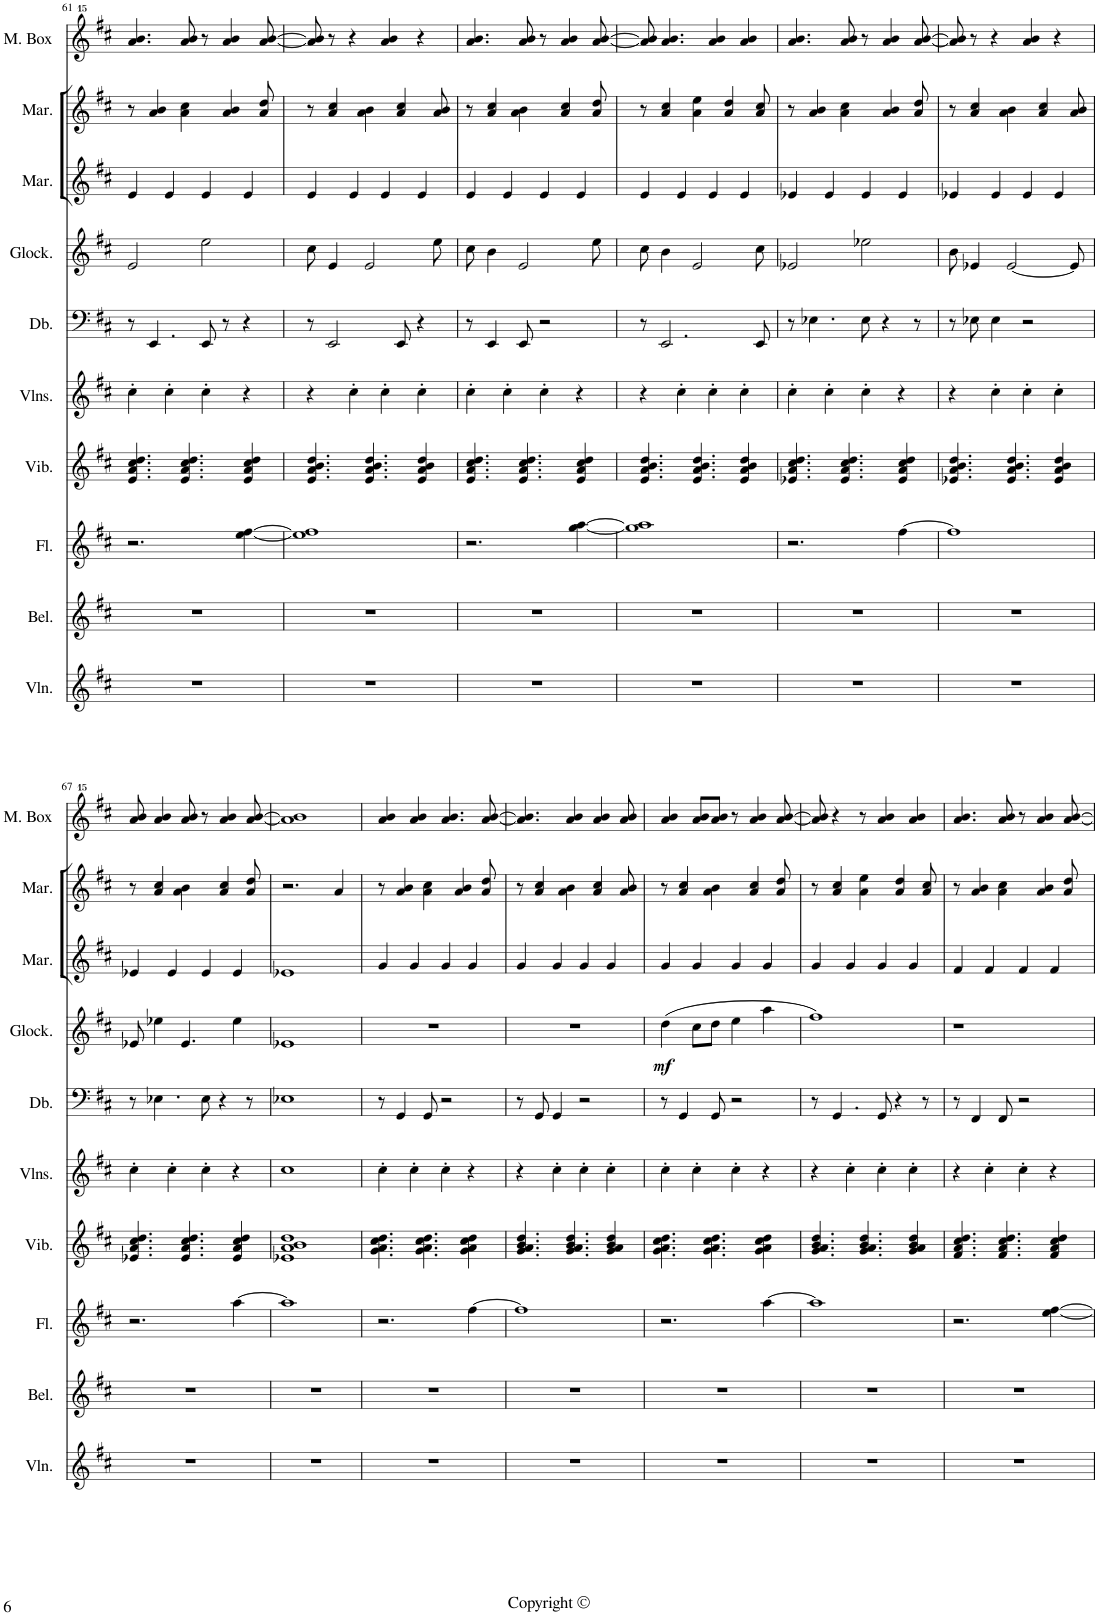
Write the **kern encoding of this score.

**kern	**kern	**kern	**kern	**kern	**kern	**kern	**dynam	**kern	**kern	**kern
*part10	*part9	*part8	*part7	*part6	*part5	*part4	*part4	*part3	*part2	*part1
*staff10	*staff9	*staff8	*staff7	*staff6	*staff5	*staff4	*staff4	*staff3	*staff2	*staff1
*I"Violin	*I"Tubular Bells	*I"Flute	*I"Vibraphone	*I"Violins	*I"Double Bass	*I"Glockenspiel	*	*I"Marimba	*I"Marimba	*I"Music Box
*I'Vln.	*I'Bel.	*I'Fl.	*I'Vib.	*I'Vlns.	*I'Db.	*I'Glock.	*	*I'Mar.	*I'Mar.	*I'M. Box
!!LO:PB:g=z
*clefG2	*clefG2	*clefG2	*clefG2	*clefG2	*clefF4	*clefG2	*	*clefG2	*clefG2	*clefG^^2
*	*	*	*	*	*Trd7c12	*Trd-14c-24	*	*	*	*
*k[f#c#]	*k[f#c#]	*k[f#c#]	*k[f#c#]	*k[f#c#]	*k[f#c#]	*k[f#c#]	*	*k[f#c#]	*k[f#c#]	*k[f#c#]
*M4/4	*M4/4	*M4/4	*M4/4	*M4/4	*M4/4	*M4/4	*	*M4/4	*M4/4	*M4/4
=61	=61	=61	=61	=61	=61	=61	=61	=61	=61	=61
1r	1r	2.r	4.e/ 4.a/ 4.cc#/ 4.dd/	4cc#'\	8r	2e/	.	4e/	8r	4.aaa/ 4.bbb/
.	.	.	.	.	4.EE/	.	.	.	4a/ 4b/	.
.	.	.	.	4cc#'\	.	.	.	4e/	.	.
.	.	.	4.e/ 4.a/ 4.cc#/ 4.dd/	.	.	.	.	.	4a\ 4cc#\	8aaa/ 8bbb/
.	.	.	.	4cc#'\	8EE/	2ee\	.	4e/	.	8r
.	.	.	.	.	8r	.	.	.	4a/ 4b/	4aaa/ 4bbb/
.	.	[4ee\ [4ff#\	4e/ 4a/ 4cc#/ 4dd/	4r	4r	.	.	4e/	.	.
.	.	.	.	.	.	.	.	.	8a/ 8dd/	[8aaa/ [8bbb/
=62	=62	=62	=62	=62	=62	=62	=62	=62	=62	=62
1r	1r	1ee] 1ff#]	4.e/ 4.a/ 4.b/ 4.dd/	4r	8r	8cc#\	.	4e/	8r	8aaa/] 8bbb/]
.	.	.	.	.	2EE/	4e/	.	.	4a/ 4cc#/	8r
.	.	.	.	4cc#'\	.	.	.	4e/	.	4r
.	.	.	4.e/ 4.a/ 4.b/ 4.dd/	.	.	2e/	.	.	4a\ 4b\	.
.	.	.	.	4cc#'\	.	.	.	4e/	.	4aaa/ 4bbb/
.	.	.	.	.	8EE/	.	.	.	4a/ 4cc#/	.
.	.	.	4e/ 4a/ 4b/ 4dd/	4cc#'\	4r	.	.	4e/	.	4r
.	.	.	.	.	.	8ee\	.	.	8a/ 8b/	.
=63	=63	=63	=63	=63	=63	=63	=63	=63	=63	=63
1r	1r	2.r	4.e/ 4.a/ 4.cc#/ 4.dd/	4cc#'\	8r	8cc#\	.	4e/	8r	4.aaa/ 4.bbb/
.	.	.	.	.	4EE/	4b\	.	.	4a/ 4cc#/	.
.	.	.	.	4cc#'\	.	.	.	4e/	.	.
.	.	.	4.e/ 4.a/ 4.cc#/ 4.dd/	.	8EE/	2e/	.	.	4a\ 4b\	8aaa/ 8bbb/
.	.	.	.	4cc#'\	2r	.	.	4e/	.	8r
.	.	.	.	.	.	.	.	.	4a/ 4cc#/	4aaa/ 4bbb/
.	.	[4gg\ [4aa\	4e/ 4a/ 4cc#/ 4dd/	4r	.	.	.	4e/	.	.
.	.	.	.	.	.	8ee\	.	.	8a/ 8dd/	[8aaa/ [8bbb/
=64	=64	=64	=64	=64	=64	=64	=64	=64	=64	=64
1r	1r	1gg] 1aa]	4.e/ 4.a/ 4.b/ 4.dd/	4r	8r	8cc#\	.	4e/	8r	8aaa/] 8bbb/]
.	.	.	.	.	2.EE/	4b\	.	.	4a/ 4cc#/	4.aaa/ 4.bbb/
.	.	.	.	4cc#'\	.	.	.	4e/	.	.
.	.	.	4.e/ 4.a/ 4.b/ 4.dd/	.	.	2e/	.	.	4a\ 4ee\	.
.	.	.	.	4cc#'\	.	.	.	4e/	.	4aaa/ 4bbb/
.	.	.	.	.	.	.	.	.	4a/ 4dd/	.
.	.	.	4e/ 4a/ 4b/ 4dd/	4cc#'\	.	.	.	4e/	.	4aaa/ 4bbb/
.	.	.	.	.	8EE/	8cc#\	.	.	8a/ 8cc#/	.
=65	=65	=65	=65	=65	=65	=65	=65	=65	=65	=65
1r	1r	2.r	4.e-X/ 4.a/ 4.cc#/ 4.dd/	4cc#'\	8r	2e-X/	.	4e-X/	8r	4.aaa/ 4.bbb/
.	.	.	.	.	4.E-X\	.	.	.	4a/ 4b/	.
.	.	.	.	4cc#'\	.	.	.	4e-/	.	.
.	.	.	4.e-/ 4.a/ 4.cc#/ 4.dd/	.	.	.	.	.	4a\ 4cc#\	8aaa/ 8bbb/
.	.	.	.	4cc#'\	8E-\	2ee-X\	.	4e-/	.	8r
.	.	.	.	.	4r	.	.	.	4a/ 4b/	4aaa/ 4bbb/
.	.	[4ff#\	4e-/ 4a/ 4cc#/ 4dd/	4r	.	.	.	4e-/	.	.
.	.	.	.	.	8r	.	.	.	8a/ 8dd/	[8aaa/ [8bbb/
=66	=66	=66	=66	=66	=66	=66	=66	=66	=66	=66
1r	1r	1ff#]	4.e-X/ 4.a/ 4.b/ 4.dd/	4r	8r	8b\	.	4e-X/	8r	8aaa/] 8bbb/]
.	.	.	.	.	8E-X\	4e-X/	.	.	4a/ 4cc#/	8r
.	.	.	.	4cc#'\	4E-\	.	.	4e-/	.	4r
.	.	.	4.e-/ 4.a/ 4.b/ 4.dd/	.	.	[2e-/	.	.	4a\ 4b\	.
.	.	.	.	4cc#'\	2r	.	.	4e-/	.	4aaa/ 4bbb/
.	.	.	.	.	.	.	.	.	4a/ 4cc#/	.
.	.	.	4e-/ 4a/ 4b/ 4dd/	4cc#'\	.	.	.	4e-/	.	4r
.	.	.	.	.	.	8e-/]	.	.	8a/ 8b/	.
!!LO:LB:g=z
=67	=67	=67	=67	=67	=67	=67	=67	=67	=67	=67
1r	1r	2.r	4.e-X/ 4.a/ 4.cc#/ 4.dd/	4cc#'\	8r	8e-X/	.	4e-X/	8r	8aaa/ 8bbb/
.	.	.	.	.	4.E-X\	4ee-X\	.	.	4a/ 4cc#/	4aaa/ 4bbb/
.	.	.	.	4cc#'\	.	.	.	4e-/	.	.
.	.	.	4.e-/ 4.a/ 4.cc#/ 4.dd/	.	.	4.e-/	.	.	4a\ 4b\	8aaa/ 8bbb/
.	.	.	.	4cc#'\	8E-\	.	.	4e-/	.	8r
.	.	.	.	.	4r	.	.	.	4a/ 4cc#/	4aaa/ 4bbb/
.	.	[4aa\	4e-/ 4a/ 4cc#/ 4dd/	4r	.	4ee-\	.	4e-/	.	.
.	.	.	.	.	8r	.	.	.	8a/ 8dd/	[8aaa/ [8bbb/
=68	=68	=68	=68	=68	=68	=68	=68	=68	=68	=68
1r	1r	1aa]	1e-X 1a 1b 1dd	1cc#	1E-X	1e-X	.	1e-X	2.r	1aaa] 1bbb]
.	.	.	.	.	.	.	.	.	4a/	.
=69	=69	=69	=69	=69	=69	=69	=69	=69	=69	=69
1r	1r	2.r	4.g\ 4.a\ 4.cc#\ 4.dd\	4cc#'\	8r	1r	.	4g/	8r	4aaa/ 4bbb/
.	.	.	.	.	4GG/	.	.	.	4a/ 4b/	.
.	.	.	.	4cc#'\	.	.	.	4g/	.	4aaa/ 4bbb/
.	.	.	4.g\ 4.a\ 4.cc#\ 4.dd\	.	8GG/	.	.	.	4a\ 4cc#\	.
.	.	.	.	4cc#'\	2r	.	.	4g/	.	4.aaa/ 4.bbb/
.	.	.	.	.	.	.	.	.	4a/ 4b/	.
.	.	[4ff#\	4g\ 4a\ 4cc#\ 4dd\	4r	.	.	.	4g/	.	.
.	.	.	.	.	.	.	.	.	8a/ 8dd/	[8aaa/ [8bbb/
=70	=70	=70	=70	=70	=70	=70	=70	=70	=70	=70
1r	1r	1ff#]	4.g/ 4.a/ 4.b/ 4.dd/	4r	8r	1r	.	4g/	8r	4.aaa/] 4.bbb/]
.	.	.	.	.	8GG/	.	.	.	4a/ 4cc#/	.
.	.	.	.	4cc#'\	4GG/	.	.	4g/	.	.
.	.	.	4.g/ 4.a/ 4.b/ 4.dd/	.	.	.	.	.	4a\ 4b\	4aaa/ 4bbb/
.	.	.	.	4cc#'\	2r	.	.	4g/	.	.
.	.	.	.	.	.	.	.	.	4a/ 4cc#/	4aaa/ 4bbb/
.	.	.	4g/ 4a/ 4b/ 4dd/	4cc#'\	.	.	.	4g/	.	.
.	.	.	.	.	.	.	.	.	8a/ 8b/	8aaa/ 8bbb/
=71	=71	=71	=71	=71	=71	=71	=71	=71	=71	=71
!	!	!	!	!	!	!	!LO:DY:b	!	!	!
1r	1r	2.r	4.g\ 4.a\ 4.cc#\ 4.dd\	4cc#'\	8r	(4dd\	mf	4g/	8r	4aaa/ 4bbb/
.	.	.	.	.	4GG/	.	.	.	4a/ 4cc#/	.
.	.	.	.	4cc#'\	.	8cc#\L	.	4g/	.	8aaa/ 8bbb/L
.	.	.	4.g\ 4.a\ 4.cc#\ 4.dd\	.	8GG/	8dd\J	.	.	4a\ 4b\	8aaa/ 8bbb/J
.	.	.	.	4cc#'\	2r	4ee\	.	4g/	.	8r
.	.	.	.	.	.	.	.	.	4a/ 4cc#/	4aaa/ 4bbb/
.	.	[4aa\	4g\ 4a\ 4cc#\ 4dd\	4r	.	4aa\	.	4g/	.	.
.	.	.	.	.	.	.	.	.	8a/ 8dd/	[8aaa/ [8bbb/
=72	=72	=72	=72	=72	=72	=72	=72	=72	=72	=72
1r	1r	1aa]	4.g/ 4.a/ 4.b/ 4.dd/	4r	8r	1ff#)	.	4g/	8r	8aaa/] 8bbb/]
.	.	.	.	.	4.GG/	.	.	.	4a/ 4cc#/	4r
.	.	.	.	4cc#'\	.	.	.	4g/	.	.
.	.	.	4.g/ 4.a/ 4.b/ 4.dd/	.	.	.	.	.	4a\ 4ee\	8r
.	.	.	.	4cc#'\	8GG/	.	.	4g/	.	4aaa/ 4bbb/
.	.	.	.	.	4r	.	.	.	4a/ 4dd/	.
.	.	.	4g/ 4a/ 4b/ 4dd/	4cc#'\	.	.	.	4g/	.	4aaa/ 4bbb/
.	.	.	.	.	8r	.	.	.	8a/ 8cc#/	.
=73	=73	=73	=73	=73	=73	=73	=73	=73	=73	=73
1r	1r	2.r	4.f#/ 4.a/ 4.cc#/ 4.dd/	4r	8r	1r	.	4f#/	8r	4.aaa/ 4.bbb/
.	.	.	.	.	4FF#/	.	.	.	4a/ 4b/	.
.	.	.	.	4cc#'\	.	.	.	4f#/	.	.
.	.	.	4.f#/ 4.a/ 4.cc#/ 4.dd/	.	8FF#/	.	.	.	4a\ 4cc#\	8aaa/ 8bbb/
.	.	.	.	4cc#'\	2r	.	.	4f#/	.	8r
.	.	.	.	.	.	.	.	.	4a/ 4b/	4aaa/ 4bbb/
.	.	[4ee\ [4ff#\	4f#/ 4a/ 4cc#/ 4dd/	4r	.	.	.	4f#/	.	.
.	.	.	.	.	.	.	.	.	8a/ 8dd/	[8aaa/ [8bbb/
=	=	=	=	=	=	=	=	=	=	=
*-	*-	*-	*-	*-	*-	*-	*-	*-	*-	*-
